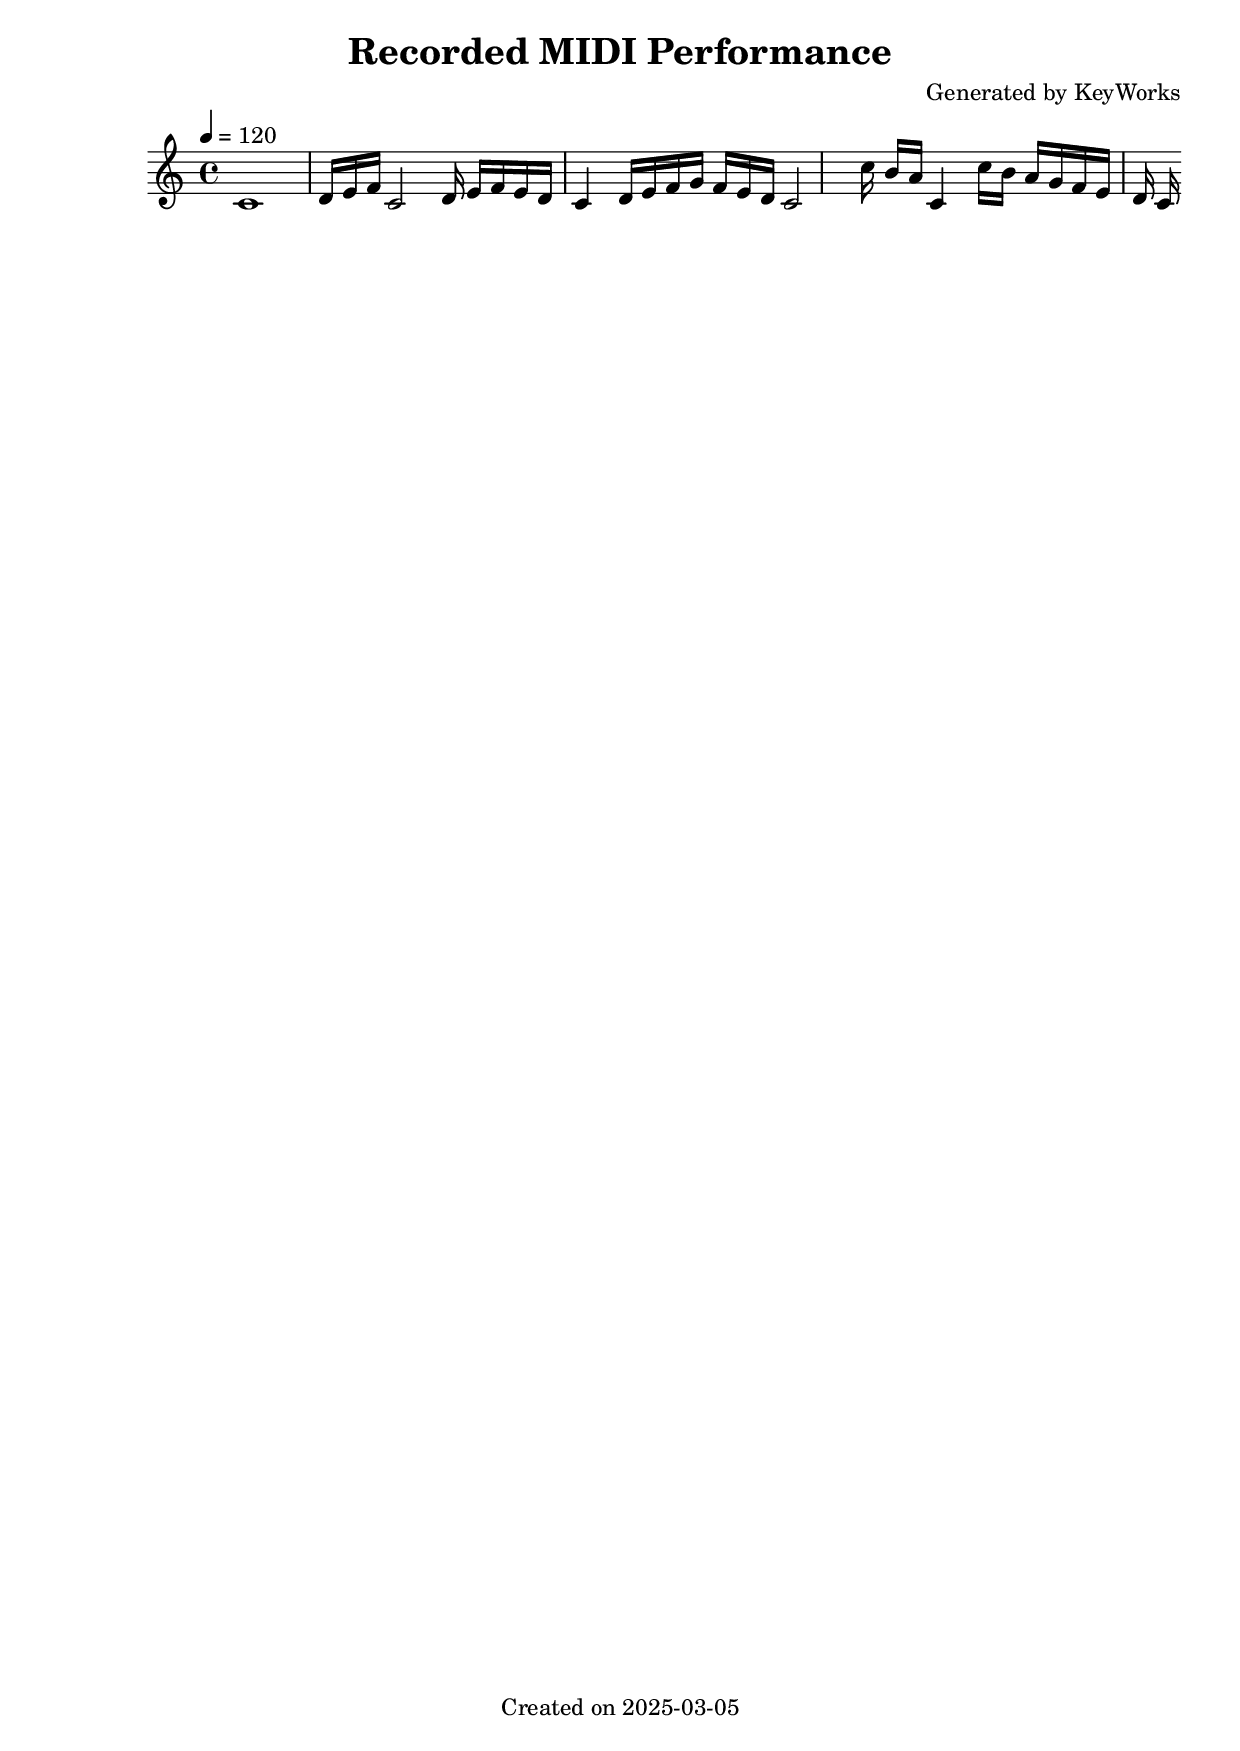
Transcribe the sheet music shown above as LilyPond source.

\version "2.24.0"
\header {
  title = "Recorded MIDI Performance"
  composer = "Generated by KeyWorks"
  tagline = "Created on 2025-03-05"
}

\score {
  \new Staff {
    \clef treble
    \time 4/4
    \tempo 4 = 120

    c'1 d'16 e'16 f'16 c'2 d'16 e'16 f'16 e'16 d'16 c'4 d'16 e'16 f'16 g'16 f'16 e'16 d'16 c'2 c''16 b'16 a'16 c'4 c''16 b'16 a'16 g'16 f'16 e'16 d'16 c'16 
  }
  \layout { }
  \midi { }
}
